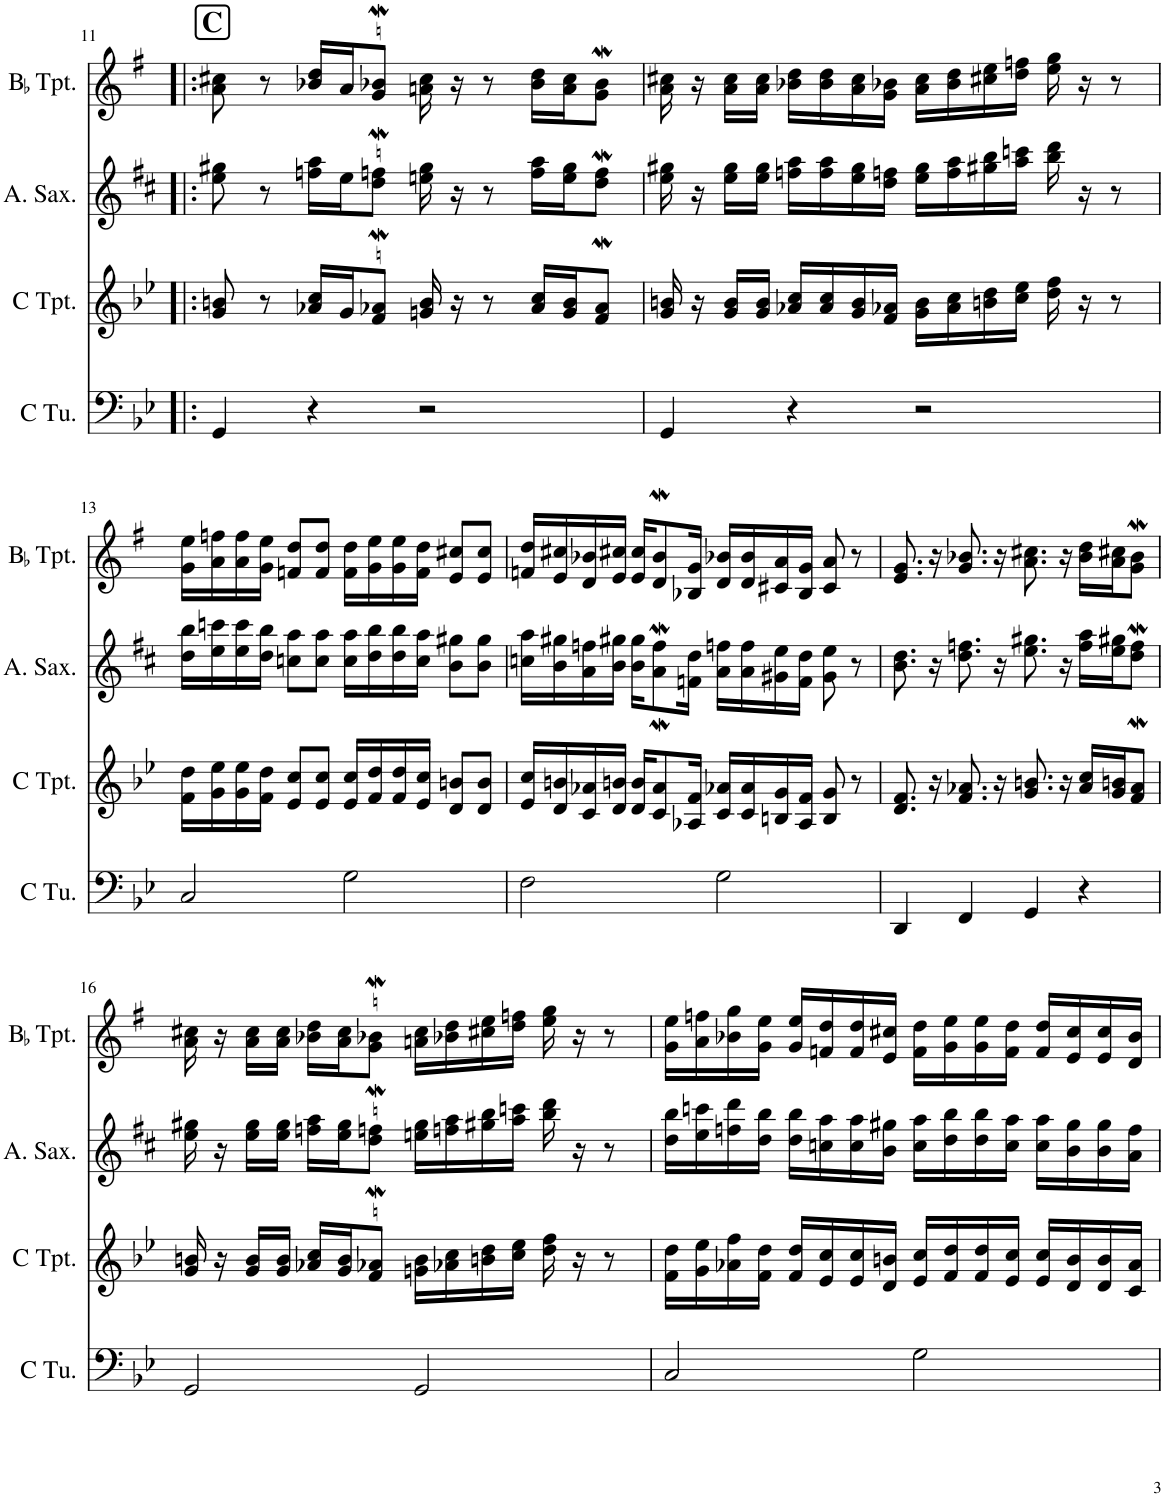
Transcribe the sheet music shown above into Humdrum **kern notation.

**kern	**kern	**kern	**kern
*part4	*part3	*part2	*part1
*staff4	*staff3	*staff2	*staff1
*I"C Tuba	*I"C Trumpet	*I"Alto Saxophone	*I"BaccidentalFlat Trumpet
*I'C Tu.	*I'C Tpt.	*I'A. Sax.	*I'BaccidentalFlat Tpt.
!!LO:PB:g=z
*clefF4	*clefG2	*clefG2	*clefG2
*	*	*Trd5c9	*Trd1c2
*k[b-e-]	*k[b-e-]	*k[f#c#]	*k[f#]
*M4/4	*M4/4	*M4/4	*M4/4
=11!|:	=11!|:	=11!|:	=11!|:
!	!	!	!LO:TX:a:B:t=C
4GG/	8g/ 8bn/	8ee\ 8gg#X\	8a\ 8cc#X\
.	8r	8r	8r
4r	16a-X/ 16cc/LL	16ffn\ 16aa\LL	16b-X/ 16dd/LL
.	16g/J	16ee\J	16a/J
.	8f/w 8a-X/wJ	8dd\W 8ffn\WJ	8g/W 8b-X/WJ
2r	16gn/ 16b/	16een\ 16gg#\	16an\ 16cc#\
.	16r	16r	16r
.	8r	8r	8r
.	16a-/ 16cc/LL	16ff\ 16aa\LL	16b-\ 16dd\LL
.	16g/ 16b/J	16ee\ 16gg#\J	16a\ 16cc#\J
.	8f/M 8a-/MJ	8dd\M 8ff\MJ	8g\M 8b-\MJ
=12	=12	=12	=12
4GG/	16g/ 16bn/	16ee\ 16gg#X\	16a\ 16cc#X\
.	16r	16r	16r
.	16g/ 16b/LL	16ee\ 16gg#\LL	16a\ 16cc#\LL
.	16g/ 16b/JJ	16ee\ 16gg#\JJ	16a\ 16cc#\JJ
4r	16a-X/ 16cc/LL	16ffn\ 16aa\LL	16b-X\ 16dd\LL
.	16a-/ 16cc/	16ff\ 16aa\	16b-\ 16dd\
.	16g/ 16b/	16ee\ 16gg#\	16a\ 16cc#\
.	16f/ 16a-X/JJ	16dd\ 16ffn\JJ	16g\ 16b-X\JJ
2r	16g\ 16b\LL	16ee\ 16gg#\LL	16a\ 16cc#\LL
.	16a-\ 16cc\	16ff\ 16aa\	16b-\ 16dd\
.	16bn\ 16dd\	16gg#X\ 16bb\	16cc#X\ 16ee\
.	16cc\ 16ee-\JJ	16aa\ 16cccn\JJ	16dd\ 16ffn\JJ
.	16dd\ 16ff\	16bb\ 16ddd\	16ee\ 16gg\
.	16r	16r	16r
.	8r	8r	8r
!!LO:LB:g=z
=13	=13	=13	=13
2C/	16f\ 16dd\LL	16dd\ 16bb\LL	16g\ 16ee\LL
.	16g\ 16ee-\	16ee\ 16cccn\	16a\ 16ffn\
.	16g\ 16ee-\	16ee\ 16ccc\	16a\ 16ff\
.	16f\ 16dd\JJ	16dd\ 16bb\JJ	16g\ 16ee\JJ
.	8e-/ 8cc/L	8ccn\ 8aa\L	8fn/ 8dd/L
.	8e-/ 8cc/J	8cc\ 8aa\J	8f/ 8dd/J
2G\	16e-/ 16cc/LL	16cc\ 16aa\LL	16f\ 16dd\LL
.	16f/ 16dd/	16dd\ 16bb\	16g\ 16ee\
.	16f/ 16dd/	16dd\ 16bb\	16g\ 16ee\
.	16e-/ 16cc/JJ	16cc\ 16aa\JJ	16f\ 16dd\JJ
.	8d/ 8bn/L	8b\ 8gg#X\L	8e/ 8cc#X/L
.	8d/ 8b/J	8b\ 8gg#\J	8e/ 8cc#/J
=14	=14	=14	=14
2F\	16e-/ 16cc/LL	16ccn\ 16aa\LL	16fn/ 16dd/LL
.	16d/ 16bn/	16b\ 16gg#X\	16e/ 16cc#X/
.	16c/ 16a-X/	16a\ 16ffn\	16d/ 16b-X/
.	16d/ 16bn/JJ	16b\ 16gg#X\JJ	16e/ 16cc#X/JJ
.	16d/ 16b/KL	16b\ 16gg#\KL	16e/ 16cc#/KL
.	8c/M 8a-/M	8a\M 8ff\M	8d/M 8b-/M
.	16A-X/ 16f/Jk	16fn\ 16dd\Jk	16B-X/ 16g/Jk
2G\	16c/ 16a-X/LL	16a\ 16ffn\LL	16d/ 16b-X/LL
.	16c/ 16a-/	16a\ 16ff\	16d/ 16b-/
.	16Bn/ 16g/	16g#X\ 16ee\	16c#X/ 16a/
.	16A-/ 16f/JJ	16f\ 16dd\JJ	16B-/ 16g/JJ
.	8B/ 8g/	8g#\ 8ee\	8c#/ 8a/
.	8r	8r	8r
=15	=15	=15	=15
4DD/	8.d/ 8.f/	8.b\ 8.dd\	8.e/ 8.g/
.	16r	16r	16r
4FF/	8.f/ 8.a-X/	8.dd\ 8.ffn\	8.g/ 8.b-X/
.	16r	16r	16r
4GG/	8.g/ 8.bn/	8.ee\ 8.gg#X\	8.a\ 8.cc#X\
.	16r	16r	16r
4r	16a-/ 16cc/LL	16ff\ 16aa\LL	16b-\ 16dd\LL
.	16g/ 16bn/J	16ee\ 16gg#X\J	16a\ 16cc#X\J
.	8f/M 8a-/MJ	8dd\M 8ff\MJ	8g\M 8b-\MJ
!!LO:LB:g=z
=16	=16	=16	=16
2GG/	16g/ 16bn/	16ee\ 16gg#X\	16a\ 16cc#X\
.	16r	16r	16r
.	16g/ 16b/LL	16ee\ 16gg#\LL	16a\ 16cc#\LL
.	16g/ 16b/JJ	16ee\ 16gg#\JJ	16a\ 16cc#\JJ
.	16a-X/ 16cc/LL	16ffn\ 16aa\LL	16b-X\ 16dd\LL
.	16g/ 16b/J	16ee\ 16gg#\J	16a\ 16cc#\J
.	8f/w 8a-X/wJ	8dd\W 8ffn\WJ	8g\W 8b-X\WJ
2GG/	16gn\ 16b\LL	16een\ 16gg#\LL	16an\ 16cc#\LL
.	16a-X\ 16cc\	16ffn\ 16aa\	16b-X\ 16dd\
.	16bn\ 16dd\	16gg#X\ 16bb\	16cc#X\ 16ee\
.	16cc\ 16ee-\JJ	16aa\ 16cccn\JJ	16dd\ 16ffn\JJ
.	16dd\ 16ff\	16bb\ 16ddd\	16ee\ 16gg\
.	16r	16r	16r
.	8r	8r	8r
=17	=17	=17	=17
2C/	16f\ 16dd\LL	16dd\ 16bb\LL	16g\ 16ee\LL
.	16g\ 16ee-\	16ee\ 16cccn\	16a\ 16ffn\
.	16a-X\ 16ff\	16ffn\ 16ddd\	16b-X\ 16gg\
.	16f\ 16dd\JJ	16dd\ 16bb\JJ	16g\ 16ee\JJ
.	16f/ 16dd/LL	16dd\ 16bb\LL	16g/ 16ee/LL
.	16e-/ 16cc/	16ccn\ 16aa\	16fn/ 16dd/
.	16e-/ 16cc/	16cc\ 16aa\	16f/ 16dd/
.	16d/ 16bn/JJ	16b\ 16gg#X\JJ	16e/ 16cc#X/JJ
2G\	16e-/ 16cc/LL	16cc\ 16aa\LL	16f\ 16dd\LL
.	16f/ 16dd/	16dd\ 16bb\	16g\ 16ee\
.	16f/ 16dd/	16dd\ 16bb\	16g\ 16ee\
.	16e-/ 16cc/JJ	16cc\ 16aa\JJ	16f\ 16dd\JJ
.	16e-/ 16cc/LL	16cc\ 16aa\LL	16f/ 16dd/LL
.	16d/ 16b/	16b\ 16gg#\	16e/ 16cc#/
.	16d/ 16b/	16b\ 16gg#\	16e/ 16cc#/
.	16c/ 16a-/JJ	16a\ 16ff\JJ	16d/ 16b-/JJ
=	=	=	=
*-	*-	*-	*-
